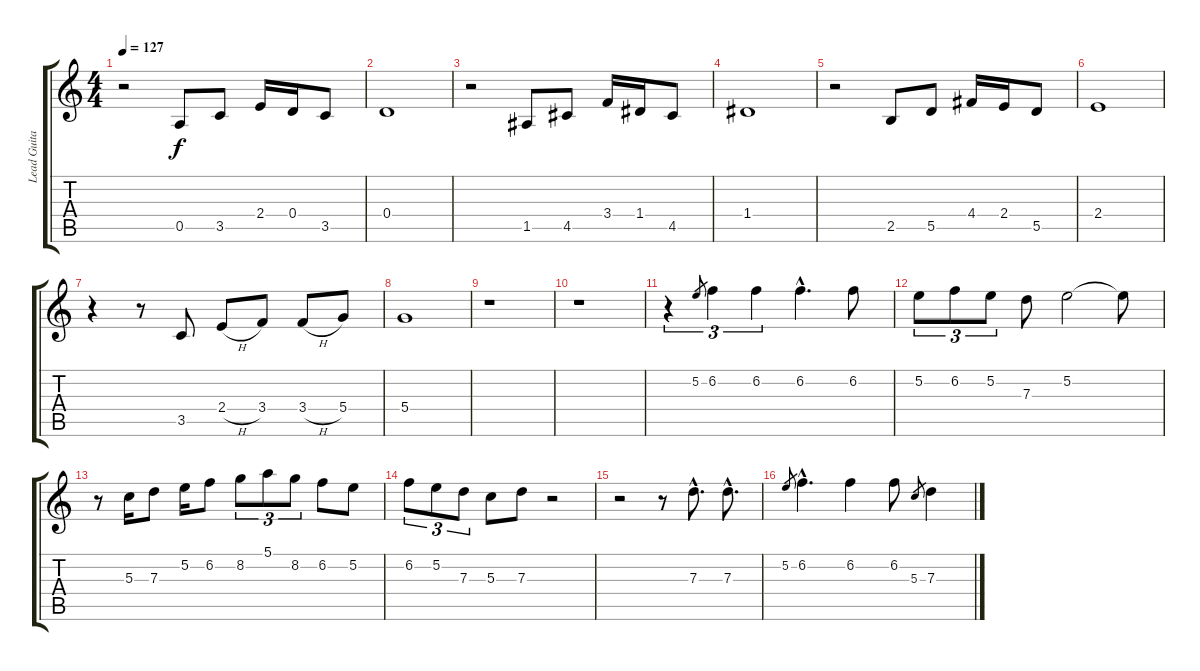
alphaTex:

\track ("Lead Guitar" "Lead Guita") {instrument acousticguitarsteel}
\staff {score tabs}
\tuning (E4 B3 G3 D3 A2 E2) {hide}
\ts (4 4)
\tempo 127
\clef g2
\ks c
r.2{dy f} 0.5.8 3.5.8 2.4.16 0.4.16 3.5.8 |
0.4.1 |
r.2 1.5.8 4.5.8 3.4.16 1.4.16 4.5.8 |
1.4.1 |
r.2 2.5.8 5.5.8 4.4.16 2.4.16 5.5.8 |
2.4.1 |
r.4 r.8 3.5.8 2.4{h}.8 3.4.8 3.4{h}.8 5.4.8 |
5.4.1 |
r.1 |
r.1 |
r.4{tu (3 2)} 5.2.8{gr} 6.2.4{tu (3 2)} 6.2.4{tu (3 2)} 6.2{hac}.4{d} 6.2.8 |
5.2.8{tu (3 2)} 6.2.8{tu (3 2)} 5.2.8{tu (3 2)} 7.3.8 5.2.2 5.2{t}.8 |
r.8 5.3.16 7.3.8 5.2.16 6.2.8 8.2.8{tu (3 2)} 5.1.8{tu (3 2)} 8.2.8{tu (3 2)} 6.2.8 5.2.8 |
6.2.8{tu (3 2)} 5.2.8{tu (3 2)} 7.3.8{tu (3 2)} 5.3.8 7.3.8 r.2 |
r.2 r.8 7.3{hac}.8{d} 7.3{hac}.8{d} |
5.2.8{gr} 6.2{hac}.4{d} 6.2.4 6.2.8 5.3.8{gr} 7.3.4
